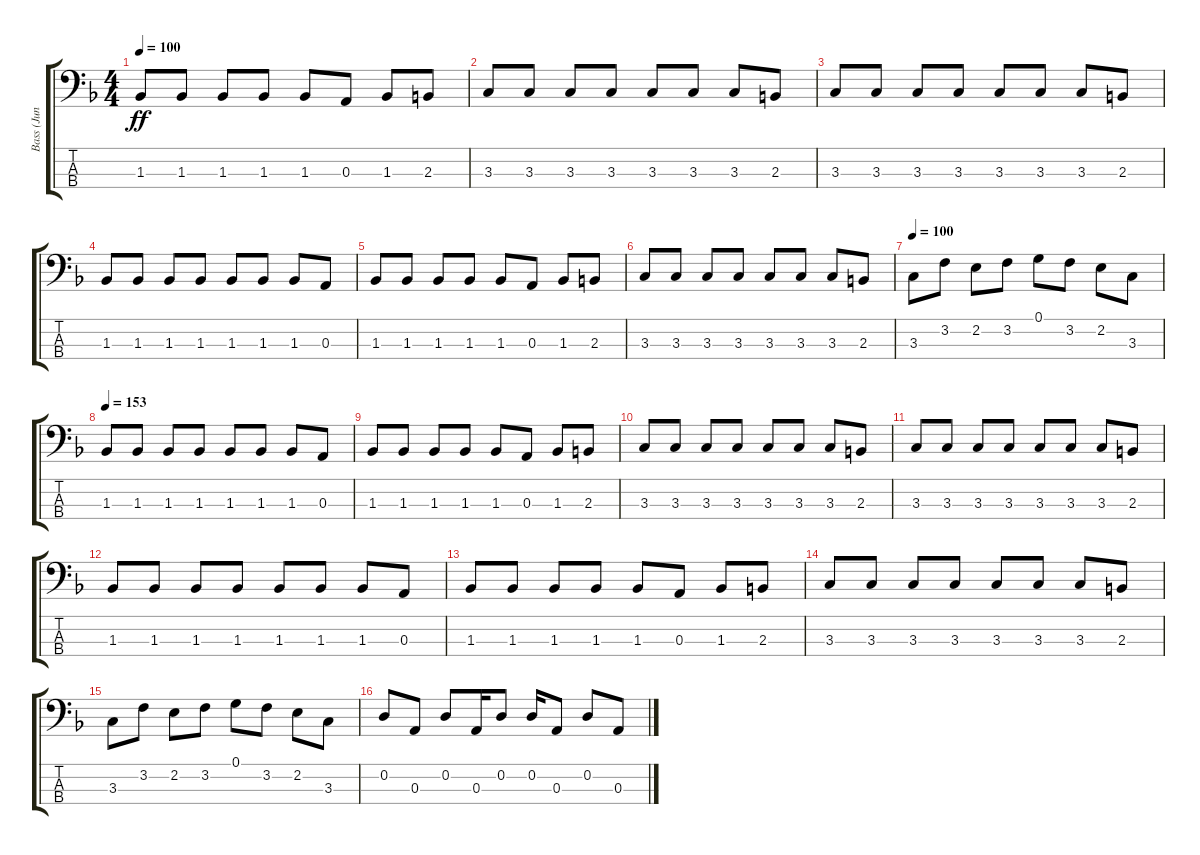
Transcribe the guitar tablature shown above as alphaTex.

\track ("Bass (Jun Onose)" "Bass (Jun ") {instrument electricbasspick}
\staff {score tabs}
\tuning (G2 D2 A1 E1) {hide}
\ts (4 4)
\tempo 100
\clef f4
\ks f
1.3.8{dy ff} 1.3.8 1.3.8 1.3.8 1.3.8 0.3.8 1.3.8 2.3.8 |
3.3.8 3.3.8 3.3.8 3.3.8 3.3.8 3.3.8 3.3.8 2.3.8 |
3.3.8 3.3.8 3.3.8 3.3.8 3.3.8 3.3.8 3.3.8 2.3.8 |
1.3.8 1.3.8 1.3.8 1.3.8 1.3.8 1.3.8 1.3.8 0.3.8 |
1.3.8 1.3.8 1.3.8 1.3.8 1.3.8 0.3.8 1.3.8 2.3.8 |
3.3.8 3.3.8 3.3.8 3.3.8 3.3.8 3.3.8 3.3.8 2.3.8 |
\tempo 100
3.3.8 3.2.8 2.2.8 3.2.8 0.1.8 3.2.8 2.2.8 3.3.8 |
\tempo 153
1.3.8 1.3.8 1.3.8 1.3.8 1.3.8 1.3.8 1.3.8 0.3.8 |
1.3.8 1.3.8 1.3.8 1.3.8 1.3.8 0.3.8 1.3.8 2.3.8 |
3.3.8 3.3.8 3.3.8 3.3.8 3.3.8 3.3.8 3.3.8 2.3.8 |
3.3.8 3.3.8 3.3.8 3.3.8 3.3.8 3.3.8 3.3.8 2.3.8 |
1.3.8 1.3.8 1.3.8 1.3.8 1.3.8 1.3.8 1.3.8 0.3.8 |
1.3.8 1.3.8 1.3.8 1.3.8 1.3.8 0.3.8 1.3.8 2.3.8 |
3.3.8 3.3.8 3.3.8 3.3.8 3.3.8 3.3.8 3.3.8 2.3.8 |
3.3.8 3.2.8 2.2.8 3.2.8 0.1.8 3.2.8 2.2.8 3.3.8 |
0.2.8 0.3.8 0.2.8 0.3.16 0.2.8 0.2.16 0.3.8 0.2.8 0.3.8
